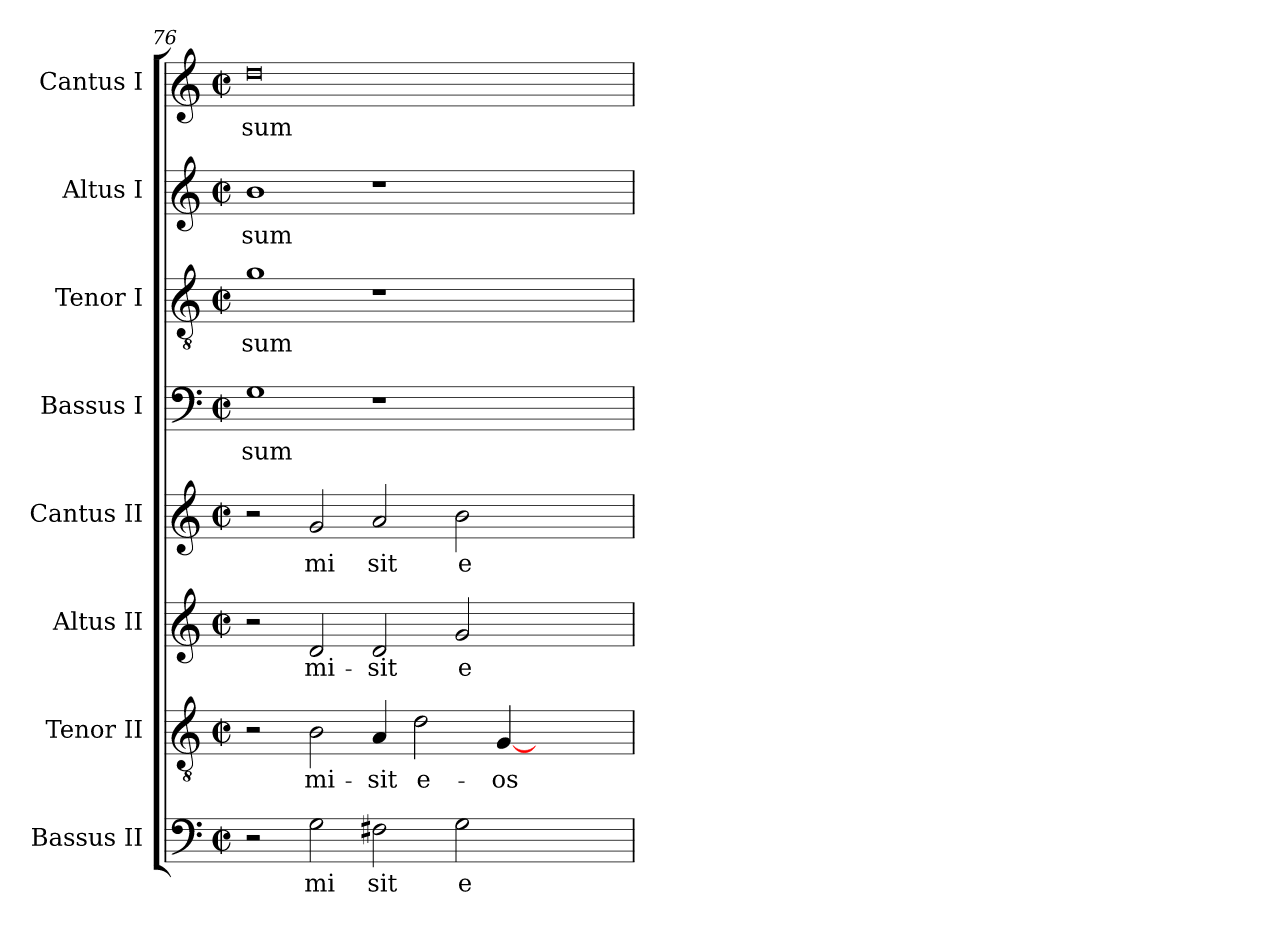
**kern	**text	**kern	**text	**kern	**text	**kern	**text	**kern	**text	**kern	**text	**kern	**text	**kern	**text
*part8	*part8	*part7	*part7	*part6	*part6	*part5	*part5	*part4	*part4	*part3	*part3	*part2	*part2	*part1	*part1
*staff8	*staff8	*staff7	*staff7	*staff6	*staff6	*staff5	*staff5	*staff4	*staff4	*staff3	*staff3	*staff2	*staff2	*staff1	*staff1
*I"Bassus II	*	*I"Tenor II	*	*I"Altus II	*	*I"Cantus II	*	*I"Bassus I	*	*I"Tenor I	*	*I"Altus I	*	*I"Cantus I	*
*clefF4	*	*clefGv2	*	*clefG2	*	*clefG2	*	*clefF4	*	*clefGv2	*	*clefG2	*	*clefG2	*
*M2/2	*	*M2/2	*	*M2/2	*	*M2/2	*	*M2/2	*	*M2/2	*	*M2/2	*	*M2/2	*
*met(c|)	*	*met(c|)	*	*met(c|)	*	*met(c|)	*	*met(c|)	*	*met(c|)	*	*met(c|)	*	*met(c|)	*
=76	=76	=76	=76	=76	=76	=76	=76	=76	=76	=76	=76	=76	=76	=76	=76
!	!	!	!	!	!	!	!	!	!LO:LY:b:cj	!	!LO:LY:b:cj	!	!LO:LY:b:cj	!	!LO:LY:b:cj
2r	.	2r	.	2r	.	2r	.	1G	sum	1g	sum	1b	sum	0dd	sum
!	!LO:LY:b:cj	!	!LO:LY:b:cj	!	!LO:LY:b:cj	!	!LO:LY:b:cj	!	!	!	!	!	!	!	!
2G\	mi	2B\	mi-	2d/	mi-	2g/	mi	.	.	.	.	.	.	.	.
!	!LO:LY:b:cj	!	!LO:LY:b:cj	!	!LO:LY:b:cj	!	!LO:LY:b:cj	!LO:N:vis=1	!	!LO:N:vis=1	!	!LO:N:vis=1	!	!	!
2F#X\	sit	4A/	-sit	2d/	-sit	2a/	sit	0r	.	0r	.	0r	.	.	.
!	!	!	!LO:LY:b:cj	!	!	!	!	!	!	!	!	!	!	!	!
.	.	2d\	e-	.	.	.	.	.	.	.	.	.	.	.	.
!	!LO:LY:b:cj	!	!	!	!LO:LY:b:cj	!	!LO:LY:b:cj	!	!	!	!	!	!	!	!
2G\	e	.	.	2g/	e-	2b\	e	.	.	.	.	.	.	.	.
!	!	!	!LO:LY:b:cj	!	!	!	!	!	!	!	!	!	!	!	!
.	.	[<4G/	-os	.	.	.	.	.	.	.	.	.	.	.	.
1ryy	.	1ryy	.	1ryy	.	1ryy	.	.	.	.	.	.	.	1ryy	.
=	=	=	=	=	=	=	=	=	=	=	=	=	=	=	=
*-	*-	*-	*-	*-	*-	*-	*-	*-	*-	*-	*-	*-	*-	*-	*-
